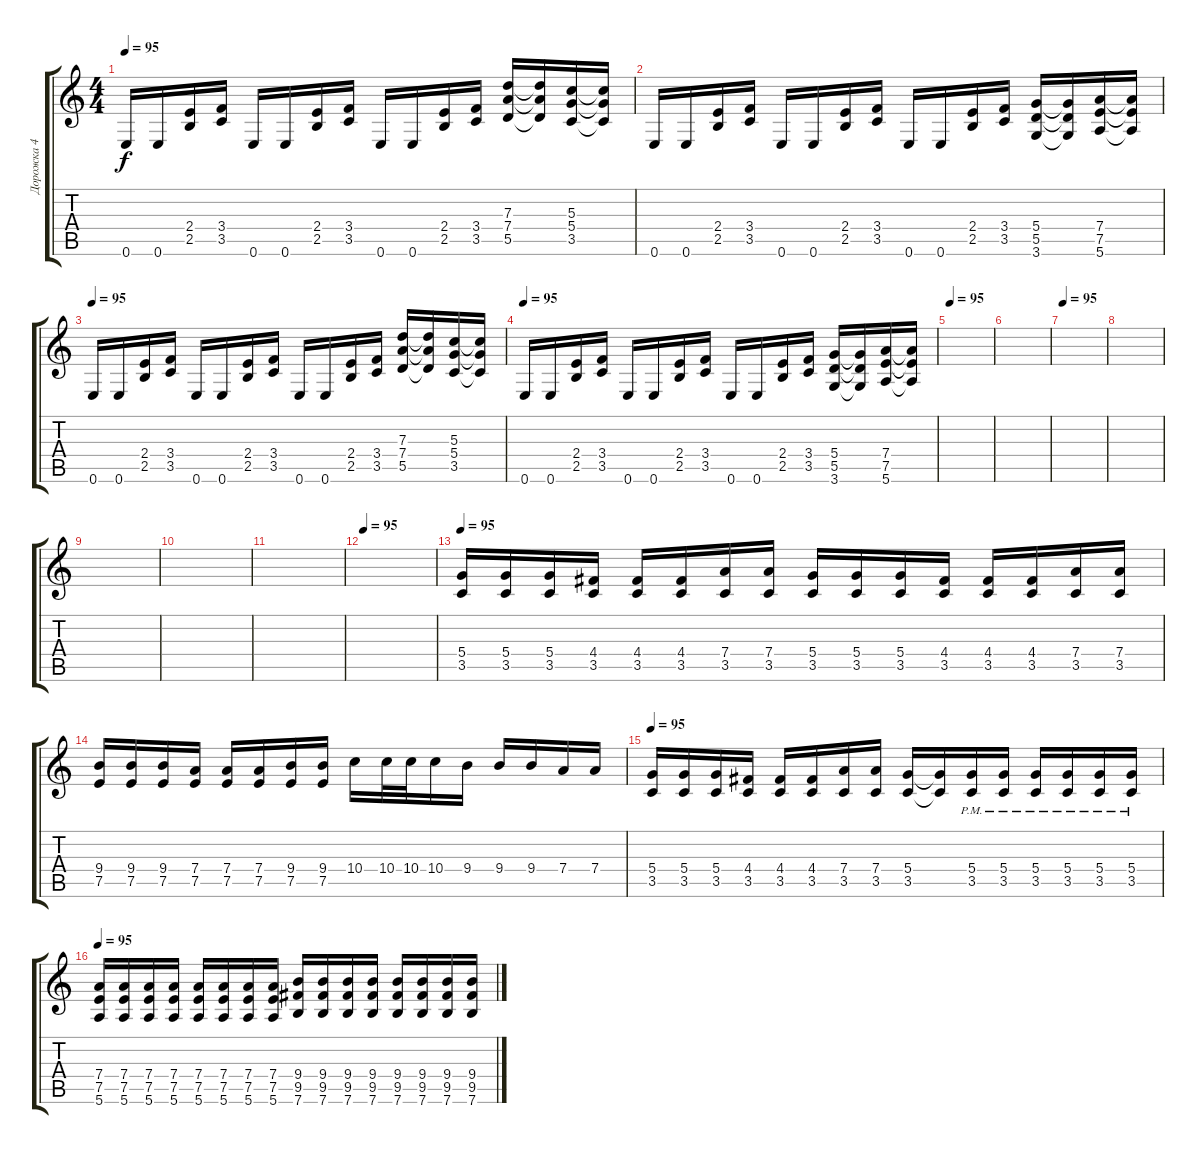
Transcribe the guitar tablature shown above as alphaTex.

\track ("Дорожка 4" "Дорожка 4") {instrument distortionguitar}
\staff {score tabs}
\tuning (E4 B3 G3 D3 A2 E2) {hide}
\ts (4 4)
\tempo 95
\clef g2
\ks c
0.6.16{dy f} 0.6.16 (2.4 2.5).16 (3.4 3.5).16 0.6.16 0.6.16 (2.4 2.5).16 (3.4 3.5).16 0.6.16 0.6.16 (2.4 2.5).16 (3.4 3.5).16 (7.3 7.4 5.5).16 (7.3{t} 7.4{t} 5.5{t}).16 (5.3 5.4 3.5).16 (5.3{t} 5.4{t} 3.5{t}).16 |
0.6.16 0.6.16 (2.4 2.5).16 (3.4 3.5).16 0.6.16 0.6.16 (2.4 2.5).16 (3.4 3.5).16 0.6.16 0.6.16 (2.4 2.5).16 (3.4 3.5).16 (5.4 5.5 3.6).16 (5.4{t} 5.5{t} 3.6{t}).16 (7.4 7.5 5.6).16 (7.4{t} 7.5{t} 5.6{t}).16 |
\tempo 95
0.6.16 0.6.16 (2.4 2.5).16 (3.4 3.5).16 0.6.16 0.6.16 (2.4 2.5).16 (3.4 3.5).16 0.6.16 0.6.16 (2.4 2.5).16 (3.4 3.5).16 (7.3 7.4 5.5).16 (7.3{t} 7.4{t} 5.5{t}).16 (5.3 5.4 3.5).16 (5.3{t} 5.4{t} 3.5{t}).16 |
\tempo 95
0.6.16 0.6.16 (2.4 2.5).16 (3.4 3.5).16 0.6.16 0.6.16 (2.4 2.5).16 (3.4 3.5).16 0.6.16 0.6.16 (2.4 2.5).16 (3.4 3.5).16 (5.4 5.5 3.6).16 (5.4{t} 5.5{t} 3.6{t}).16 (7.4 7.5 5.6).16 (7.4{t} 7.5{t} 5.6{t}).16 |
\tempo 95
|
|
\tempo 95
|
|
|
|
|
\tempo 95
|
\tempo 95
(5.4 3.5).16 (5.4 3.5).16 (5.4 3.5).16 (4.4 3.5).16 (4.4 3.5).16 (4.4 3.5).16 (7.4 3.5).16 (7.4 3.5).16 (5.4 3.5).16 (5.4 3.5).16 (5.4 3.5).16 (4.4 3.5).16 (4.4 3.5).16 (4.4 3.5).16 (7.4 3.5).16 (7.4 3.5).16 |
(9.4 7.5).16 (9.4 7.5).16 (9.4 7.5).16 (7.4 7.5).16 (7.4 7.5).16 (7.4 7.5).16 (9.4 7.5).16 (9.4 7.5).16 10.4.16 10.4.32 10.4.32 10.4.16 9.4.16 9.4.16 9.4.16 7.4.16 7.4.16 |
\tempo 95
(5.4 3.5).16 (5.4 3.5).16 (5.4 3.5).16 (4.4 3.5).16 (4.4 3.5).16 (4.4 3.5).16 (7.4 3.5).16 (7.4 3.5).16 (5.4 3.5).16 (5.4{t} 3.5{t}).16 (5.4{pm} 3.5{pm}).16 (5.4{pm} 3.5{pm}).16 (5.4{pm} 3.5{pm}).16 (5.4{pm} 3.5{pm}).16 (5.4{pm} 3.5{pm}).16 (5.4{pm} 3.5{pm}).16 |
\tempo 95
(7.4 7.5 5.6).16 (7.4 7.5 5.6).16 (7.4 7.5 5.6).16 (7.4 7.5 5.6).16 (7.4 7.5 5.6).16 (7.4 7.5 5.6).16 (7.4 7.5 5.6).16 (7.4 7.5 5.6).16 (9.4 9.5 7.6).16 (9.4 9.5 7.6).16 (9.4 9.5 7.6).16 (9.4 9.5 7.6).16 (9.4 9.5 7.6).16 (9.4 9.5 7.6).16 (9.4 9.5 7.6).16 (9.4 9.5 7.6).16
